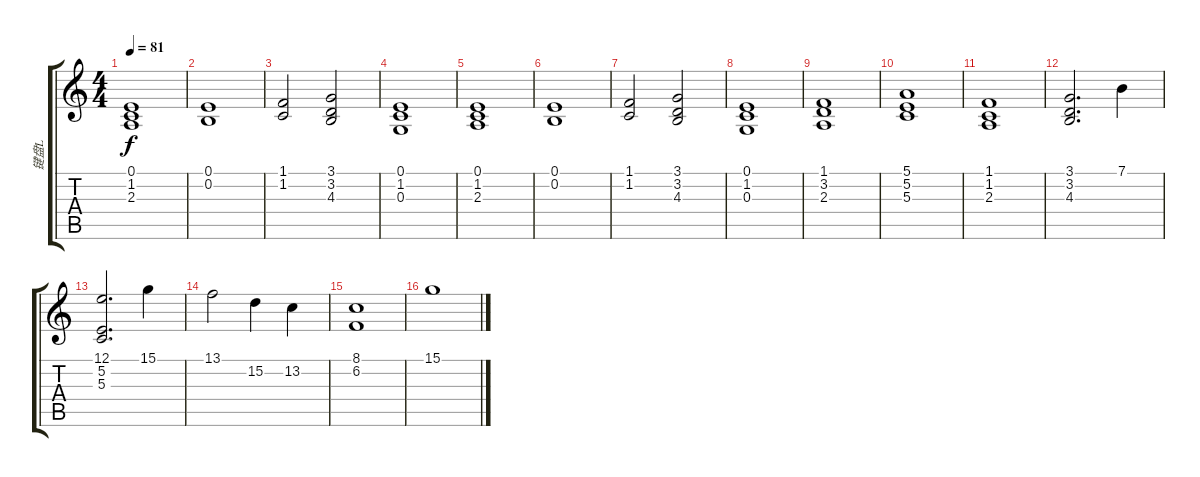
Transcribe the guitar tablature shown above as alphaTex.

\track ("键盘L" "键盘L") {instrument stringensemble1}
\staff {score tabs}
\tuning (E4 B3 G3 D3 A2 E2) {hide}
\ts (4 4)
\tempo 81
\clef g2
\ks c
(0.1 1.2 2.3).1{dy f} |
(0.1 0.2).1 |
(1.1 1.2).2 (3.1 3.2 4.3).2 |
(0.1 1.2 0.3).1 |
(0.1 1.2 2.3).1 |
(0.1 0.2).1 |
(1.1 1.2).2 (3.1 3.2 4.3).2 |
(0.1 1.2 0.3).1 |
(1.1 3.2 2.3).1 |
(5.1 5.2 5.3).1 |
(1.1 1.2 2.3).1 |
(3.1 3.2 4.3).2{d} 7.1.4 |
(12.1 5.2 5.3).2{d} 15.1.4 |
13.1.2 15.2.4 13.2.4 |
(8.1 6.2).1 |
15.1.1
